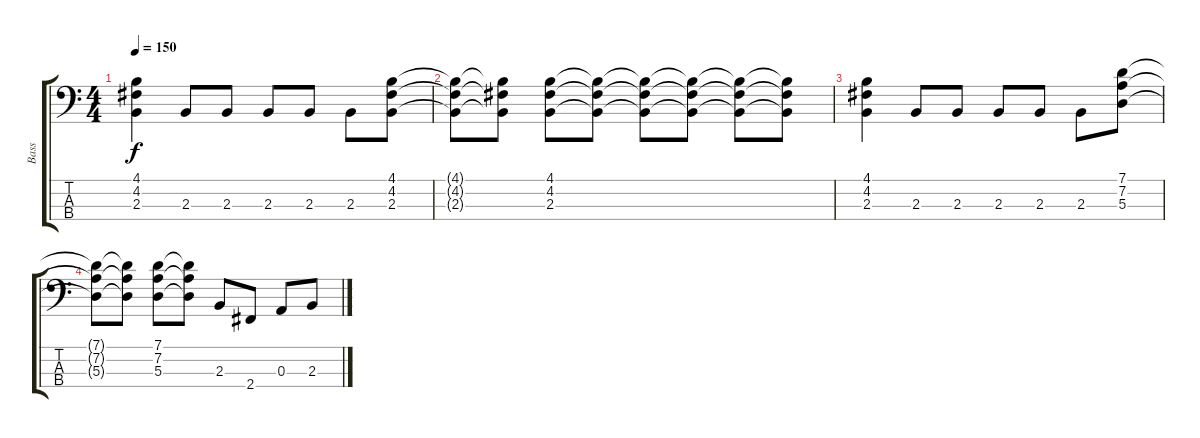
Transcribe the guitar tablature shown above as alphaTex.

\track ("Bass" "Bass") {instrument acousticbass}
\staff {score tabs}
\tuning (G2 D2 A1 E1) {hide}
\ts (4 4)
\tempo 150
\clef f4
\ks c
(4.1 4.2 2.3).4{dy f} 2.3.8 2.3.8 2.3.8 2.3.8 2.3.8 (4.1 4.2 2.3).8 |
(4.1{t} 4.2{t} 2.3{t}).8 (4.1{t} 4.2{t} 2.3{t}).8 (4.1 4.2 2.3).8 (4.1{t} 4.2{t} 2.3{t}).8 (4.1{t} 4.2{t} 2.3{t}).8 (4.1{t} 4.2{t} 2.3{t}).8 (4.1{t} 4.2{t} 2.3{t}).8 (4.1{t} 4.2{t} 2.3{t}).8 |
(4.1 4.2 2.3).4 2.3.8 2.3.8 2.3.8 2.3.8 2.3.8 (7.1 7.2 5.3).8 |
(7.1{t} 7.2{t} 5.3{t}).8 (7.1{t} 7.2{t} 5.3{t}).8 (7.1 7.2 5.3).8 (7.1{t} 7.2{t} 5.3{t}).8 2.3.8 2.4.8 0.3.8 2.3.8
